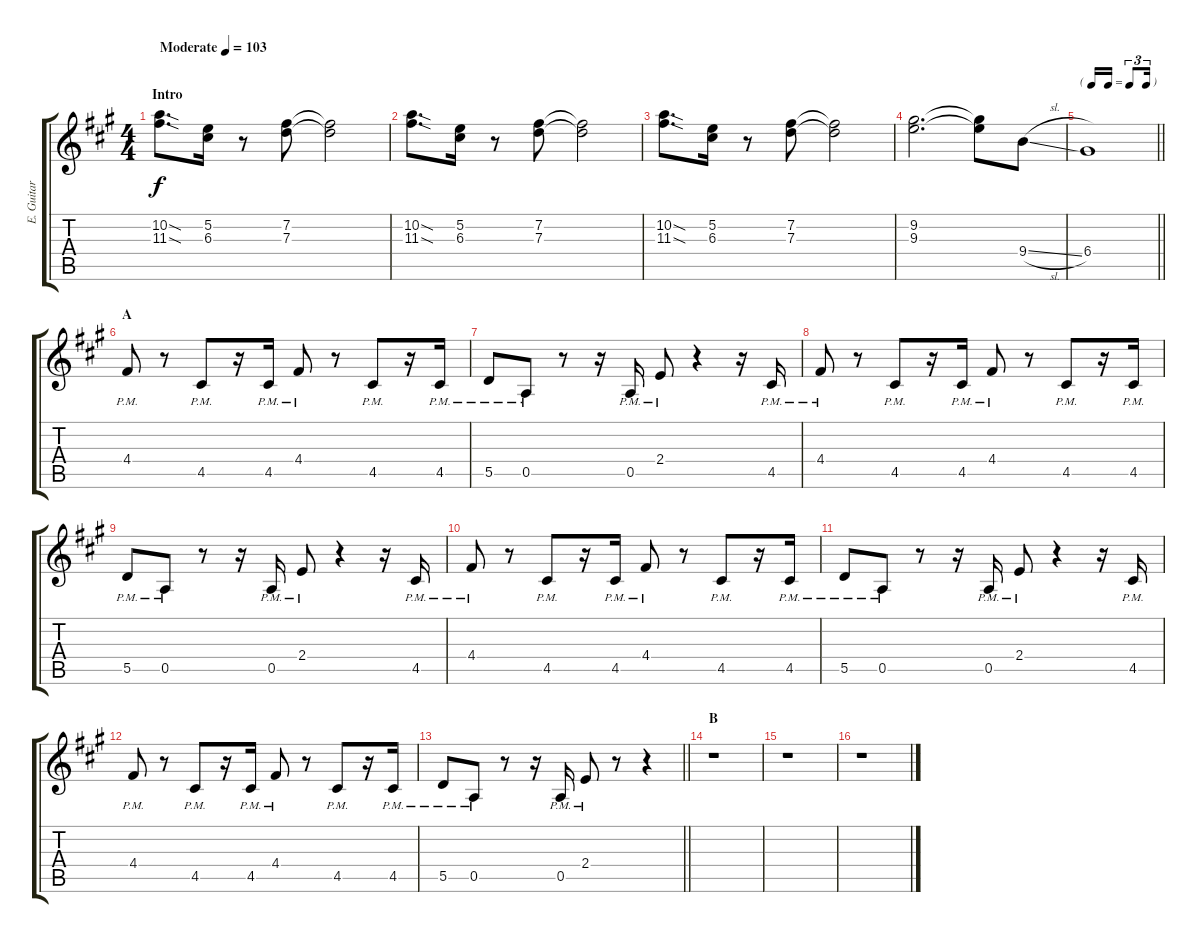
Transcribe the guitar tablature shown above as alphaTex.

\track ("E. Guitar I" "E. Guitar ") {instrument electricguitarjazz}
\staff {score tabs}
\tuning (E4 B3 G3 D3 A2 E2) {hide}
\ts (4 4)
\section ("" "Intro")
\tempo (103 "Moderate")
\clef g2
\ks a
(10.2{sod} 11.3{sod}).8{d dy f instrument electricguitarjazz} (5.2 6.3).16 r.8 (7.2 7.3).8 (7.2{t} 7.3{t}).2 |
(10.2{sod} 11.3{sod}).8{d} (5.2 6.3).16 r.8 (7.2 7.3).8 (7.2{t} 7.3{t}).2 |
(10.2{sod} 11.3{sod}).8{d} (5.2 6.3).16 r.8 (7.2 7.3).8 (7.2{t} 7.3{t}).2 |
(9.2 9.3).2{d} (9.2{t} 9.3{t}).8 9.4{sl}.8 |
\tf triplet16th
\barLineRight lightlight
6.4.1 |
\section ("" "A")
4.4{pm}.8 r.8 4.5{pm}.8 r.16 4.5{pm}.16 4.4{pm}.8 r.8 4.5{pm}.8 r.16 4.5{pm}.16 |
5.5{pm}.8 0.5{pm}.8 r.8 r.16 0.5{pm}.16 2.4{pm}.8 r.4 r.16 4.5{pm}.16 |
4.4{pm}.8 r.8 4.5{pm}.8 r.16 4.5{pm}.16 4.4{pm}.8 r.8 4.5{pm}.8 r.16 4.5{pm}.16 |
5.5{pm}.8 0.5{pm}.8 r.8 r.16 0.5{pm}.16 2.4{pm}.8 r.4 r.16 4.5{pm}.16 |
4.4{pm}.8 r.8 4.5{pm}.8 r.16 4.5{pm}.16 4.4{pm}.8 r.8 4.5{pm}.8 r.16 4.5{pm}.16 |
5.5{pm}.8 0.5{pm}.8 r.8 r.16 0.5{pm}.16 2.4{pm}.8 r.4 r.16 4.5{pm}.16 |
4.4{pm}.8 r.8 4.5{pm}.8 r.16 4.5{pm}.16 4.4{pm}.8 r.8 4.5{pm}.8 r.16 4.5{pm}.16 |
\barLineRight lightlight
5.5{pm}.8 0.5{pm}.8 r.8 r.16 0.5{pm}.16 2.4{pm}.8 r.8 r.4 |
\section ("" "B")
r.1 |
r.1 |
r.1
